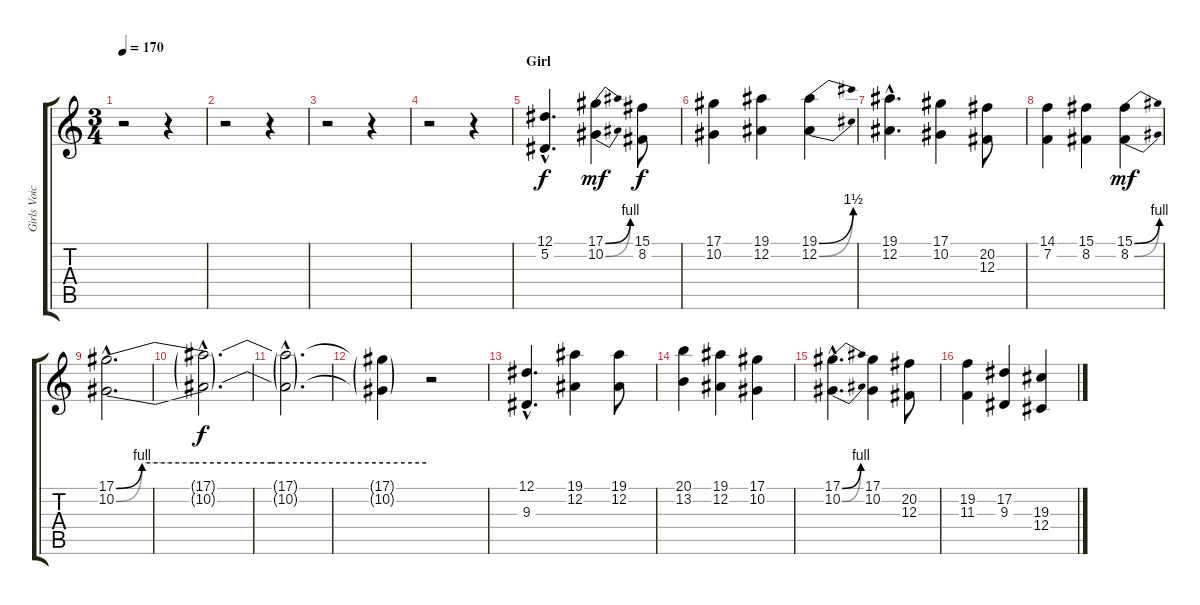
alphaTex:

\track ("Girls Voice" "Girls Voic") {instrument lead1square}
\staff {score tabs}
\tuning (Eb4 Bb3 Gb3 Db3 Ab2 Eb2) {hide}
\ts (3 4)
\tempo 170
\clef g2
\ks c
r.2{dy f} r.4 |
r.2 r.4 |
r.2 r.4 |
r.2 r.4 |
\section ("" "Girl")
(12.1{hac} 5.2{hac}).4{d} (17.1{be (bend 0 0 60 4)} 10.2{be (bend 0 0 60 4)}).4{dy mf} (15.1 8.2).8{dy f} |
(17.1 10.2).4 (19.1 12.2).4 (19.1{be (bend 0 0 60 6)} 12.2{be (bend 0 0 60 6)}).4 |
(19.1{hac} 12.2{hac}).4{d} (17.1 10.2).4 (20.2 12.3).8 |
(14.1 7.2).4 (15.1 8.2).4 (15.1{be (bend 0 0 60 4)} 8.2{be (bend 0 0 60 4)}).4{dy mf} |
(17.1{be (custom 0 0 5 4 15 4 30 4 60 4) hac} 10.2{be (custom 0 0 5 4 16 4 30 4 60 4) hac}).2{d} |
(17.1{hac t} 10.2{hac t}).2{d dy f} |
(17.1{hac t} 10.2{hac t}).2{d} |
(17.1{t} 10.2{t}).4 r.2 |
(12.1{hac} 9.3{hac}).4{d} (19.1 12.2).4 (19.1 12.2).8 |
(20.1 13.2).4 (19.1 12.2).4 (17.1 10.2).4 |
(17.1{be (bend 0 0 60 4) hac} 10.2{be (bend 0 0 60 4) hac}).4{d} (17.1 10.2).4 (20.2 12.3).8 |
(19.2 11.3).4 (17.2 9.3).4 (19.3 12.4).4
